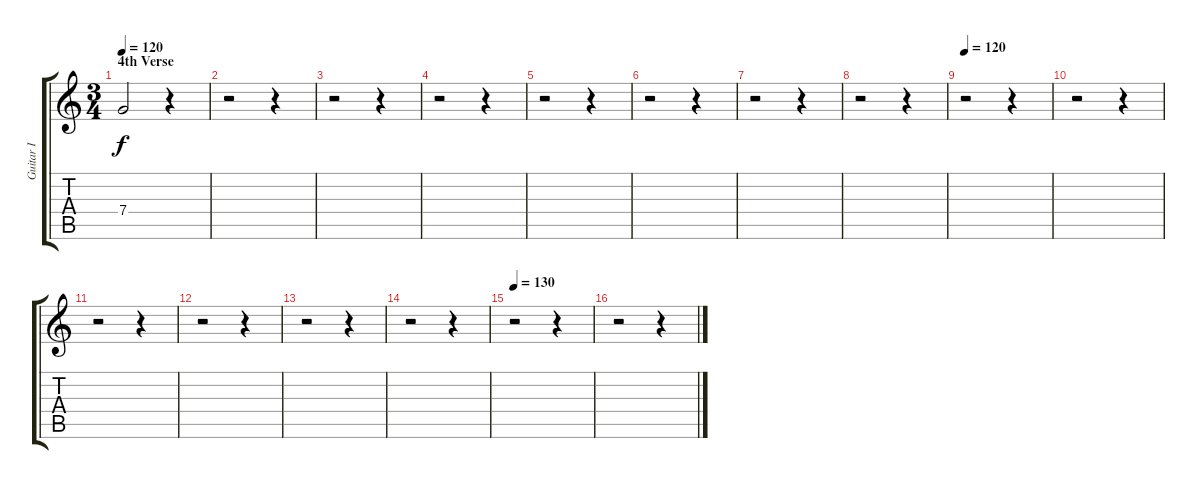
\track ("Guitar I" "Guitar I") {instrument distortionguitar}
\staff {score tabs}
\tuning (D4 A3 F3 C3 G2 D2) {hide}
\ts (3 4)
\section ("" "4th Verse")
\tempo 120
\clef g2
\ks c
7.4.2{dy f} r.4 |
r.2 r.4 |
r.2 r.4 |
r.2 r.4 |
r.2 r.4 |
r.2 r.4 |
r.2 r.4 |
r.2 r.4 |
\tempo 120
r.2 r.4 |
r.2 r.4 |
r.2 r.4 |
r.2 r.4 |
r.2 r.4 |
r.2 r.4 |
\tempo 130
r.2 r.4 |
r.2 r.4
